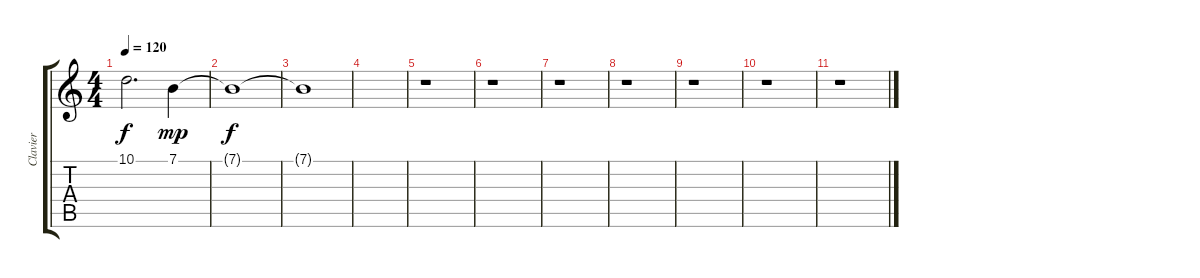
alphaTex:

\track ("Clavier" "Clavier") {instrument synthvoice}
\staff {score tabs}
\tuning (E4 B3 G3 D3 A2 E2) {hide}
\ts (4 4)
\tempo 120
\clef g2
\ks c
10.1{t}.2{d dy f} 7.1.4{dy mp} |
7.1{t}.1{dy f} |
7.1{t}.1 |
|
r.1 |
r.1 |
r.1 |
r.1 |
r.1 |
r.1 |
r.1
